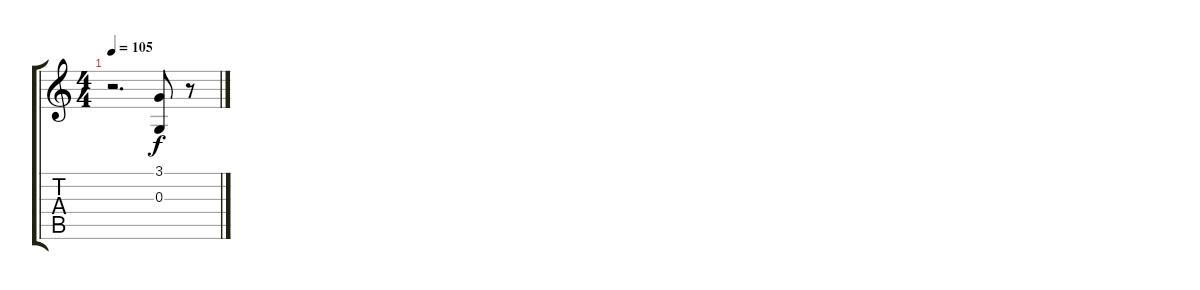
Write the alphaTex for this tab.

\track "" {instrument cello}
\staff {score tabs}
\tuning (E4 B3 G3 D3 A2 E2) {hide}
\ts (4 4)
\tempo 105
\clef g2
\ks c
r.2{d dy f} (3.1 0.3).8 r.8
